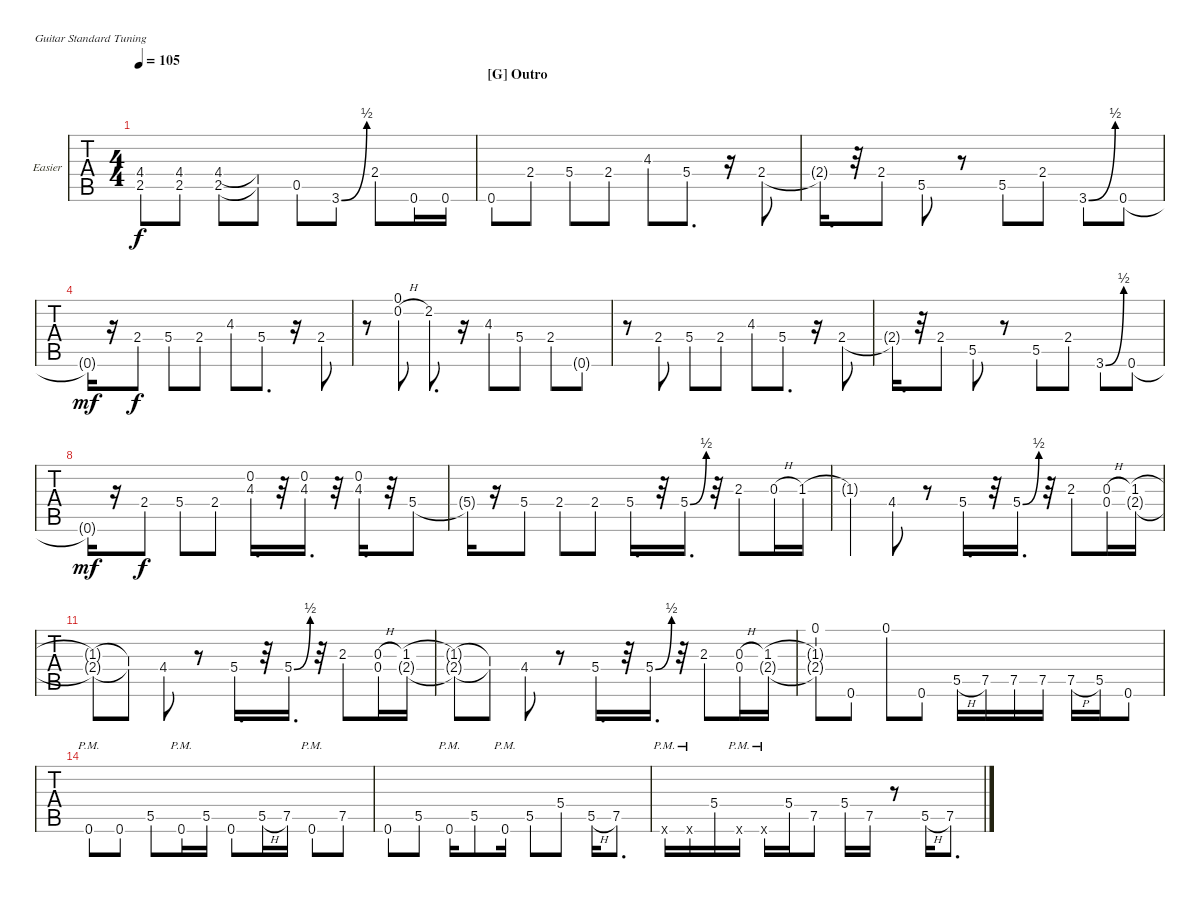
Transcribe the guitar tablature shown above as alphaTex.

\bracketExtendMode nobrackets
\firstSystemTrackNameOrientation horizontal
\otherSystemsTrackNameOrientation horizontal
\defaultBarNumberDisplay FirstOfSystem
\track ("Guitar ver 1" "Easier") {instrument distortionguitar}
\staff {tabs}
\tuning (E4 B3 G3 D3 A2 E2)
\ts (4 4)
\tempo 105
\clef g2
\ks c
(4.4{t} 2.5{t}).8{lyrics (0 "") lyrics (1 "") lyrics (2 "") lyrics (3 "") lyrics (4 "") dy f} (4.4 2.5).8{lyrics (0 "") lyrics (1 "") lyrics (2 "") lyrics (3 "") lyrics (4 "")} (4.4 2.5).8{lyrics (0 "") lyrics (1 "") lyrics (2 "") lyrics (3 "") lyrics (4 "")} (4.4{t} 2.5{t}).8{lyrics (0 "") lyrics (1 "") lyrics (2 "") lyrics (3 "") lyrics (4 "")} 0.5.8{lyrics (0 "") lyrics (1 "") lyrics (2 "") lyrics (3 "") lyrics (4 "")} 3.6{be (bend 0 0 60 2)}.8{lyrics (0 "") lyrics (1 "") lyrics (2 "") lyrics (3 "") lyrics (4 "")} 2.4.8{lyrics (0 "") lyrics (1 "") lyrics (2 "") lyrics (3 "") lyrics (4 "")} 0.6.16{lyrics (0 "") lyrics (1 "") lyrics (2 "") lyrics (3 "") lyrics (4 "")} 0.6.16 |
\section ("G" "Outro")
0.6.8 2.4.8 5.4.8 2.4.8 4.3.8 5.4.8{d} r.16 2.4.8 |
2.4{t}.16{d} r.32 2.4.8 5.5.8 r.8 5.5.8 2.4.8 3.6{be (bend 0 0 28.799999999999997 2)}.8 0.6.8 |
0.6{t}.16{dy mf} r.16 2.4.8{dy f} 5.4.8 2.4.8 4.3.8 5.4.8{d} r.16 2.4.8 |
r.8 (0.2{h} 0.1).8 2.2.8{d} r.16 4.3.8 5.4.8 2.4.8 0.6{g}.8 |
\scale
0.177419 r.8 2.4.8 5.4.8 2.4.8 4.3.8 5.4.8{d} r.16 2.4.8 |
\scale
0.209107 2.4{t}.16{d} r.32 2.4.8 5.5.8 r.8 5.5.8 2.4.8 3.6{be (bend 0 0 28.799999999999997 2)}.8 0.6.8 |
\scale
0.33928 0.6{t}.16{dy mf} r.16 2.4.8{dy f} 5.4.8 2.4.8 (4.3 0.2).16{d} r.32 (4.3 0.2).16{d} r.32 (4.3 0.2).16{d} r.32 5.4.8 |
\scale
0.274194 5.4{be (hold 0 0 60 0) t}.16 r.16 5.4.8 2.4.8 2.4{st}.8 5.4.16{d} r.32 5.4{be (bend 0 0 0.6 2)}.16{d} r.32 2.3.8 0.3{h}.16 1.3.16 |
1.3{t}.4 4.4{ac}.8 r.8 5.4.16{d} r.32 5.4{be (bend 0 0 0.6 2)}.16{d} r.32 2.3.8 (0.3{h} 0.4{h}).16 (1.3 2.4{g}).16 |
(1.3{t} 2.4{t}).8 (1.3{t} 2.4{t}).8 4.4{ac}.8 r.8 5.4.16{d} r.32 5.4{be (bend 0 0 0.6 2)}.16{d} r.32 2.3.8 (0.3{h} 0.4{h}).16 (1.3 2.4{g}).16 |
(1.3{t} 2.4{t}).8 (1.3{t} 2.4{t}).8 4.4{ac}.8 r.8 5.4.16{d} r.32 5.4{be (bend 0 0 0.6 2)}.16{d} r.32 2.3.8 (0.3{h} 0.4{h}).16 (1.3 2.4{g}).16 |
(0.1 1.3{t} 2.4{t}).8 0.6.8 0.1.8 0.6.8 5.5{h}.16 7.5.16 7.5.16 7.5.16 7.5{h}.16 5.5.16 0.6.8 |
0.6{pm}.8 0.6.8 5.5{st}.8 0.6{pm}.16 5.5.16 0.6.8{beam merge} 5.5{h}.16 7.5.16 0.6{pm}.8 7.5.8 |
0.6.8 5.5{st}.8 0.6{pm}.16 5.5{st}.8 0.6{pm}.16 5.5{st}.8 5.4.8 5.5{h}.16 7.5.8{d} |
0.6{pm x}.16 0.6{pm x}.16 5.4.16 0.6{pm x}.16 0.6{pm x}.16 5.4.16 7.5.8 5.4.16 7.5.16 r.8 5.5{h}.16 7.5.8{d}
